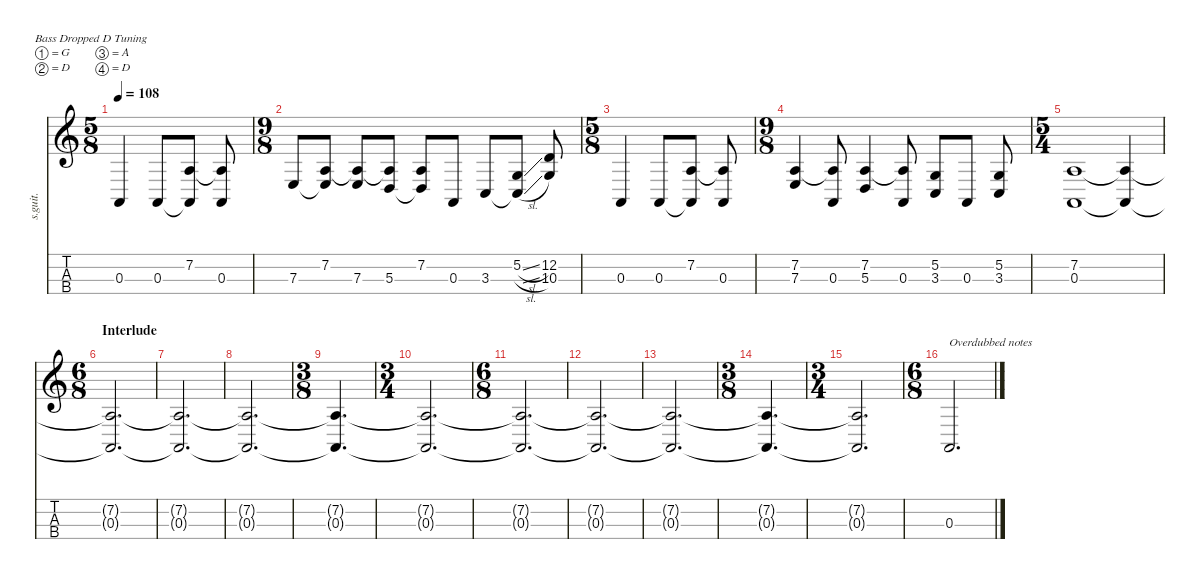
\defaultSystemsLayout 4
\hideDynamics
\bracketExtendMode nobrackets
\track ("Justin Chancellor" "s.guit.") {instrument electricbasspick}
\staff {score tabs}
\tuning (G2 D2 A1 D1)
\ts (5 8)
\beaming (8 2 2 2 2)
\tempo 108
\clef g2
\ks c
0.3.4{lyrics (0 "") lyrics (1 "") lyrics (2 "") lyrics (3 "") lyrics (4 "") dy f} 0.3.8{lyrics (0 "") lyrics (1 "") lyrics (2 "") lyrics (3 "") lyrics (4 "")} (7.2 0.3{t}).8{lyrics (0 "") lyrics (1 "") lyrics (2 "") lyrics (3 "") lyrics (4 "")} (7.2{t} 0.3).8{lyrics (0 "") lyrics (1 "") lyrics (2 "") lyrics (3 "") lyrics (4 "")} |
\ts (9 8)
\beaming (8 2 2 2 2)
7.3.8{lyrics (0 "") lyrics (1 "") lyrics (2 "") lyrics (3 "") lyrics (4 "")} (7.2 7.3{t}).8{lyrics (0 "") lyrics (1 "") lyrics (2 "") lyrics (3 "") lyrics (4 "")} (7.2{t} 7.3).8{lyrics (0 "") lyrics (1 "") lyrics (2 "") lyrics (3 "") lyrics (4 "")} (7.2{t} 5.3).8{lyrics (0 "") lyrics (1 "") lyrics (2 "") lyrics (3 "") lyrics (4 "")} (7.2 5.3{t}).8{lyrics (0 "") lyrics (1 "") lyrics (2 "") lyrics (3 "") lyrics (4 "")} 0.3.8{lyrics (0 "") lyrics (1 "") lyrics (2 "") lyrics (3 "") lyrics (4 "")} 3.3.8{lyrics (0 "") lyrics (1 "") lyrics (2 "") lyrics (3 "") lyrics (4 "")} (5.2{sl} 3.3{sl t}).8{lyrics (0 "") lyrics (1 "") lyrics (2 "") lyrics (3 "") lyrics (4 "")} (12.2 10.3).8{lyrics (0 "") lyrics (1 "") lyrics (2 "") lyrics (3 "") lyrics (4 "")} |
\ts (5 8)
\beaming (8 2 2 2 2)
0.3.4{lyrics (0 "") lyrics (1 "") lyrics (2 "") lyrics (3 "") lyrics (4 "")} 0.3.8{lyrics (0 "") lyrics (1 "") lyrics (2 "") lyrics (3 "") lyrics (4 "")} (7.2 0.3{t}).8{lyrics (0 "") lyrics (1 "") lyrics (2 "") lyrics (3 "") lyrics (4 "")} (7.2{t} 0.3).8{lyrics (0 "") lyrics (1 "") lyrics (2 "") lyrics (3 "") lyrics (4 "")} |
\ts (9 8)
\beaming (8 2 2 2 2)
(7.2 7.3).4{lyrics (0 "") lyrics (1 "") lyrics (2 "") lyrics (3 "") lyrics (4 "")} (7.2{t} 0.3).8{lyrics (0 "") lyrics (1 "") lyrics (2 "") lyrics (3 "") lyrics (4 "")} (7.2 5.3).4{lyrics (0 "") lyrics (1 "") lyrics (2 "") lyrics (3 "") lyrics (4 "")} (7.2{t} 0.3).8{lyrics (0 "") lyrics (1 "") lyrics (2 "") lyrics (3 "") lyrics (4 "")} (5.2 3.3).8{lyrics (0 "") lyrics (1 "") lyrics (2 "") lyrics (3 "") lyrics (4 "")} 0.3.8{lyrics (0 "") lyrics (1 "") lyrics (2 "") lyrics (3 "") lyrics (4 "")} (5.2 3.3).8{lyrics (0 "") lyrics (1 "") lyrics (2 "") lyrics (3 "") lyrics (4 "")} |
\ts (5 4)
\beaming (8 2 2 2 2)
(7.2 0.3).1{lyrics (0 "") lyrics (1 "") lyrics (2 "") lyrics (3 "") lyrics (4 "")} (7.2{t} 0.3{t}).4{lyrics (0 "") lyrics (1 "") lyrics (2 "") lyrics (3 "") lyrics (4 "")} |
\ts (6 8)
\beaming (8 2 2 2 2)
\section ("" "Interlude")
(7.2{t} 0.3{t}).2{d lyrics (0 "") lyrics (1 "") lyrics (2 "") lyrics (3 "") lyrics (4 "")} |
(7.2{t} 0.3{t}).2{d lyrics (0 "") lyrics (1 "") lyrics (2 "") lyrics (3 "") lyrics (4 "")} |
(7.2{t} 0.3{t}).2{d lyrics (0 "") lyrics (1 "") lyrics (2 "") lyrics (3 "") lyrics (4 "")} |
\ts (3 8)
\beaming (8 2 2 2 2)
(7.2{t} 0.3{t}).4{d lyrics (0 "") lyrics (1 "") lyrics (2 "") lyrics (3 "") lyrics (4 "")} |
\ts (3 4)
\beaming (8 2 2 2 2)
(7.2{t} 0.3{t}).2{d lyrics (0 "") lyrics (1 "") lyrics (2 "") lyrics (3 "") lyrics (4 "")} |
\ts (6 8)
\beaming (8 2 2 2 2)
(7.2{t} 0.3{t}).2{d lyrics (0 "") lyrics (1 "") lyrics (2 "") lyrics (3 "") lyrics (4 "")} |
(7.2{t} 0.3{t}).2{d lyrics (0 "") lyrics (1 "") lyrics (2 "") lyrics (3 "") lyrics (4 "")} |
(7.2{t} 0.3{t}).2{d lyrics (0 "") lyrics (1 "") lyrics (2 "") lyrics (3 "") lyrics (4 "")} |
\ts (3 8)
\beaming (8 2 2 2 2)
(7.2{t} 0.3{t}).4{d lyrics (0 "") lyrics (1 "") lyrics (2 "") lyrics (3 "") lyrics (4 "")} |
\ts (3 4)
\beaming (8 2 2 2 2)
(7.2{t} 0.3{t}).2{d lyrics (0 "") lyrics (1 "") lyrics (2 "") lyrics (3 "") lyrics (4 "")} |
\ts (6 8)
\beaming (8 2 2 2 2)
0.3.2{d txt "Overdubbed notes" lyrics (0 "") lyrics (1 "") lyrics (2 "") lyrics (3 "") lyrics (4 "")}
